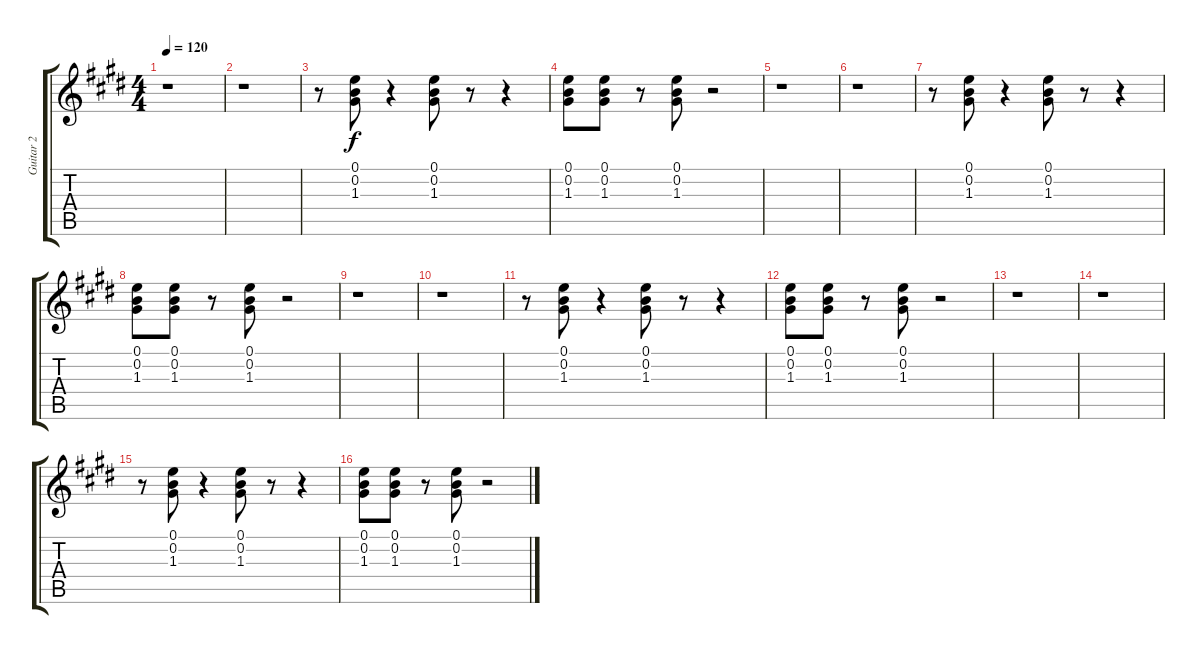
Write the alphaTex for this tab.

\track ("Guitar 2" "Guitar 2") {instrument distortionguitar}
\staff {score tabs}
\tuning (E4 B3 G3 D3 A2 E2) {hide}
\ts (4 4)
\tempo 120
\clef g2
\ks e
r.1{dy f} |
r.1 |
r.8 (0.1 0.2 1.3).8 r.4 (0.1 0.2 1.3).8 r.8 r.4 |
(0.1 0.2 1.3).8 (0.1 0.2 1.3).8 r.8 (0.1 0.2 1.3).8 r.2 |
r.1 |
r.1 |
r.8 (0.1 0.2 1.3).8 r.4 (0.1 0.2 1.3).8 r.8 r.4 |
(0.1 0.2 1.3).8 (0.1 0.2 1.3).8 r.8 (0.1 0.2 1.3).8 r.2 |
r.1 |
r.1 |
r.8 (0.1 0.2 1.3).8 r.4 (0.1 0.2 1.3).8 r.8 r.4 |
(0.1 0.2 1.3).8 (0.1 0.2 1.3).8 r.8 (0.1 0.2 1.3).8 r.2 |
r.1 |
r.1 |
r.8 (0.1 0.2 1.3).8 r.4 (0.1 0.2 1.3).8 r.8 r.4 |
(0.1 0.2 1.3).8 (0.1 0.2 1.3).8 r.8 (0.1 0.2 1.3).8 r.2
